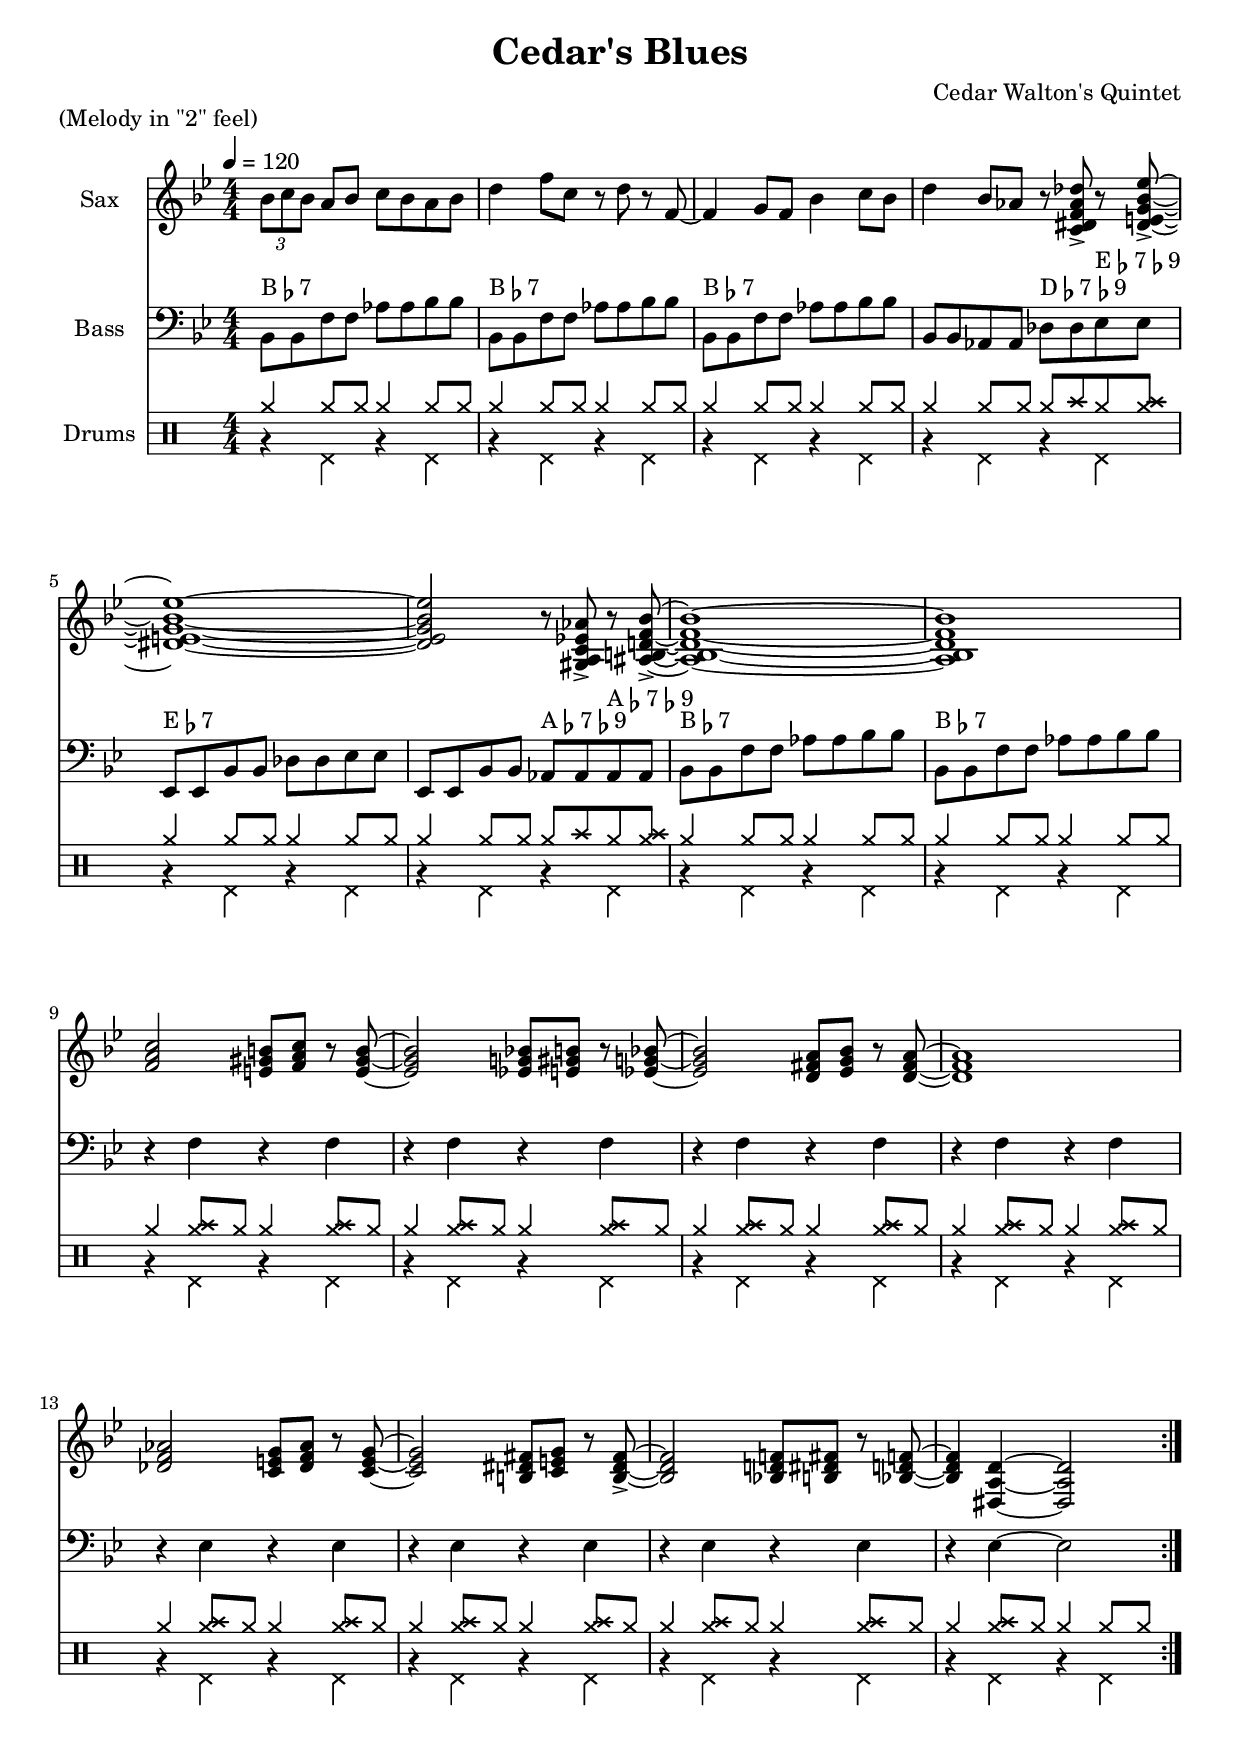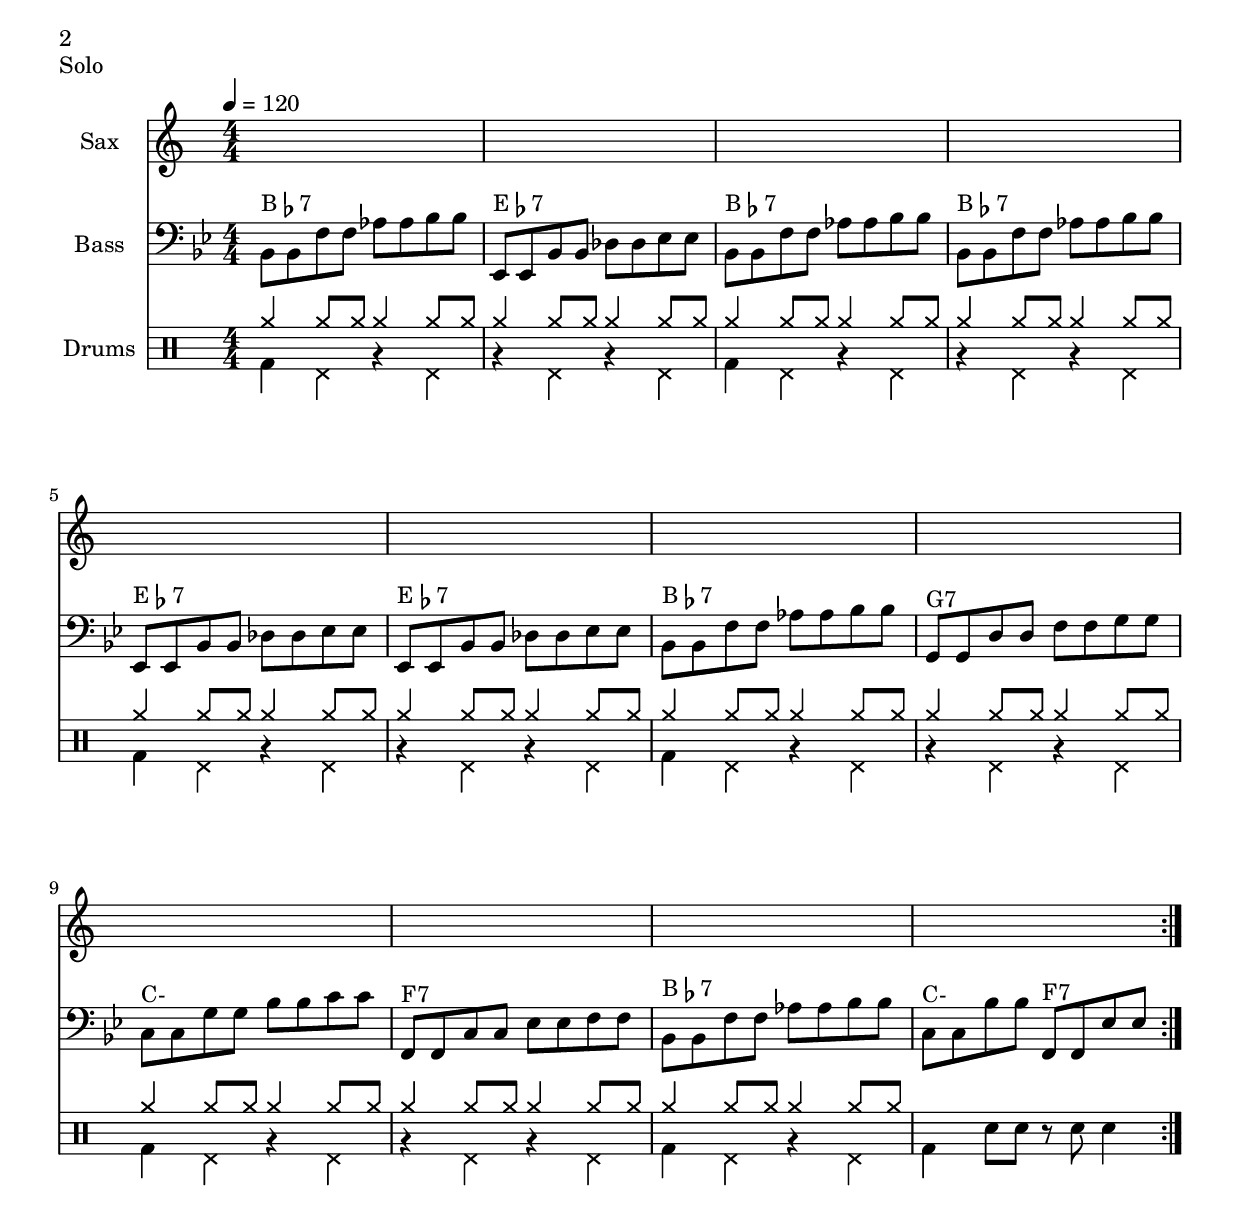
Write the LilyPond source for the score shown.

\header {
  title = "Cedar's Blues"
  composer = "Cedar Walton's Quintet"
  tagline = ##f
}
\version "2.22.0"
\include "swing.ly"

#(ly:set-option 'midi-extension "mid")

#(define mydrums '(
                    ( ridecymbal    cross    #f   5)
                    ( ridecymbala   xcircle  #f   5)
                    ( crashcymbal   cross    #f   6)
                    ( splashcymbal  harmonic #f   6)
                    ( pedalhihat    cross    #f  -5)
                    ( hihat         cross    #f   5)
                    ( snare         default  #f   1)
                    ( sidestick     cross    #f   1)
                    ( lowmidtom     default  #f   0)
                    ( lowtom        default  #f  -1)
                    ( hightom       default  #f   3)
                    ( bassdrum      default  #f  -3)))

bbar = {
  bes,8^\markup{B\flat 7} bes,8
  f8 f8
  aes8 aes8
  bes8 bes8
}
ebar = {
  ees,8^\markup{E\flat 7} ees,8
  bes,8 bes,8
  des8 des8
  ees8 ees8
}
gbar = {
  g,8^\markup{G7} g,8
  d8 d8
  f8 f8
  g8 g8
}
cbar = {
  c8^\markup{C-} c8
  g8 g8
  bes8 bes8
  c'8 c'8
}
fbar = {
  f,8^\markup{F7} f,8
  c8 c8
  ees8 ees8
  f8 f8
}

\score {
  \header {
    piece = "(Melody in \"2\" feel)"
  }
  <<
    \new Staff \with {midiInstrument = #"alto sax" instrumentName = "Sax"} {
      \numericTimeSignature
      \clef treble
      \key bes \major
      \time 4/4
      \repeat volta 2 {
        \tuplet 3/2 { bes'8 c'' bes' } a' bes' c'' bes' a' bes'
        d''4 f''8 c'' r d'' r f'~
        f'4 g'8 f' bes'4 c''8 bes'
        d''4 bes'8 aes' r << c'-> dis' f' aes' des'' >> r << dis'->~ e'~ g'~ bes'~ ees''~ >>

        << dis'1~ e'~ g'~ bes'~ ees''~ >>
        << dis'2 e' g' bes' ees'' >> r8 << aes'-> ees' c' a gis >> r << bes'->~ f' d' b ais >>
        << bes'1~ f' d' b ais >>
        << bes' f' d' b ais >>

        << f'2 a' c'' >> << e'8 gis' b' >> << f' a' c'' >> r << e'~ gis' b' >>
        << e'2 gis' b' >> << ees'8 g' bes' >> << e' gis' b' >> r << ees'~ g' bes' >>
        << ees'2 g' bes' >> << a'8 fis' d' >> << bes' g' ees' >> r << a'~ fis' d' >>
        << a'1 fis' d' >>

        << des'2 f' aes' >> << g'8 e' c' >> << des' f' aes' >> r << g'~ e' c' >>
        << g'2 e' c' >> << fis'8 dis' b >> << g' e' c' >> r << fis'->~ dis' b >>
        << fis'2 dis' b >> << f'8 d' bes >> << fis' dis' b >> r << f'~ d' bes >>
        << f'4 d' bes >> << d'~ a dis >> << d'2 a dis >>
      }
    }

    \new Staff \with {midiInstrument = #"fretless bass" instrumentName = "Bass"} <<
      \repeat unfold 4 {
        s1 \noBreak s1 \noBreak
        s1 \noBreak s1 \break
      }
      {
        \numericTimeSignature
        \clef bass
        \key bes \major
        \time 4/4
        \repeat volta 2 {
          \bbar \bbar \bbar
          bes,8 bes,8
          aes,8 aes,8
          des8^\markup{D\flat 7\flat 9} des
          ees^\markup{E\flat 7\flat 9} ees

          \ebar
          ees,8 ees,8
          bes,8 bes,8
          aes,8^\markup{A\flat 7\flat 9} aes,
          aes,8^\markup{A\flat 7\flat 9} aes,
          \bbar \bbar

          \repeat unfold 4 { r4 f r f }

          \repeat unfold 3 { r4 ees r ees }
          r4 ees~ ees2
        }
      }
    >>

    \new DrumStaff \with {instrumentName = "Drums"} {
      \tempo 4 = 120
      \numericTimeSignature
      \time 4/4
      \set DrumStaff.drumStyleTable = #(alist->hash-table mydrums)
      \repeat volta 2 <<
        \new DrumVoice {
          \stemUp \drummode {
            \repeat unfold 7 {
              cymr4 \tripletFeel 8 {cymr8 cymr}
            }
            cymr8 cymc8 cymr8 << cymc8 cymr8 >>

            \repeat unfold 3 {
              cymr4 \tripletFeel 8 {cymr8 cymr}
            }
            cymr8 cymc8 cymr8 << cymc8 cymr8 >>
            \repeat unfold 4 {
              cymr4 \tripletFeel 8 {cymr8 cymr}
            }

            \repeat unfold 15 {
              cymr4 <<
                \tripletFeel 8 {cymr8 cymr}
                cymc8
              >>
            }
            cymr4 \tripletFeel 8 {cymr8 cymr}
          }
        }
        \new DrumVoice {
          \stemDown \drummode {
            \repeat unfold 32 {
              r4 hhp4
            }
          }
        }
      >>
    }
  >>

  \layout { }
  \midi { }
}

\score {
  \header {
    piece = "Solo"
  }
  <<
    \new Staff \with {midiInstrument = #"alto sax" instrumentName = "Sax"} {
      \numericTimeSignature
      \repeat unfold 3 {
        s1 \noBreak s1 \noBreak
        s1 \noBreak s1 \break
      }
    }

    \new Staff \with {midiInstrument = #"fretless bass" instrumentName = "Bass"} {
      \tempo 4 = 120
      \numericTimeSignature
      \clef bass
      \key bes \major
      \time 4/4
      \repeat volta 2 {
        \bbar \ebar \bbar \bbar

        \ebar \ebar \bbar \gbar

        \cbar \fbar \bbar
        c8^\markup{C-} c8 bes8 bes8
        f,8^\markup{F7} f,8 ees8 ees8
      }
    }

    \new DrumStaff \with {instrumentName = "Drums"} {
      \tempo 4 = 120
      \numericTimeSignature
      \time 4/4
      \set DrumStaff.drumStyleTable = #(alist->hash-table mydrums)
      \repeat volta 2 <<
        \new DrumVoice {
          \stemUp \drummode {
            \repeat unfold 22 {
              cymr4 \tripletFeel 8 {cymr8 cymr}
            }
          }
        }
        \new DrumVoice {
          \stemDown \drummode {
            \repeat unfold 5 {
              bd4 hhp r hhp
              r hhp r hhp
            }
            bd4 hhp r hhp
            bd4 sn8 sn r sn sn4
          }
        }
      >>
    }
  >>

  \layout { }
  \midi { }
}